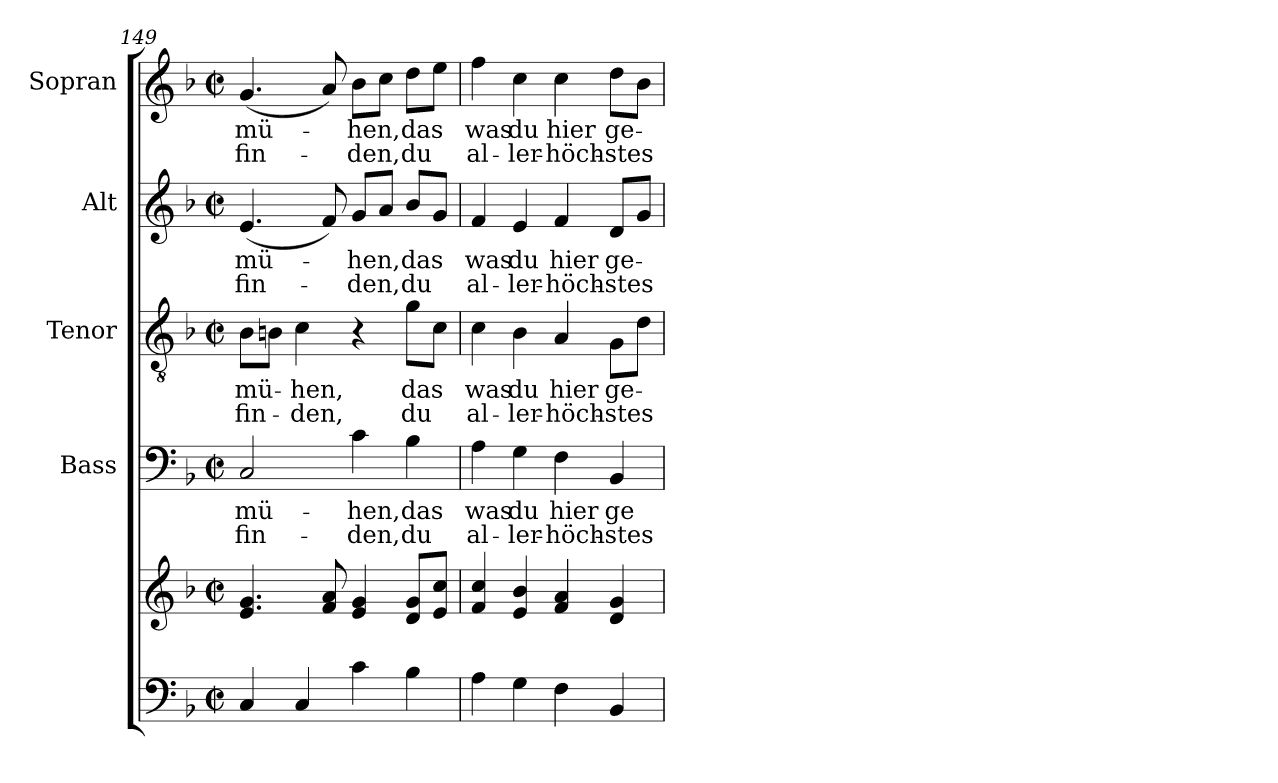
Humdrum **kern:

**kern	**kern	**kern	**text	**text	**kern	**text	**text	**kern	**text	**text	**kern	**text	**text
*part5	*part5	*part4	*part4	*part4	*part3	*part3	*part3	*part2	*part2	*part2	*part1	*part1	*part1
*staff6	*staff5	*staff4	*staff4	*staff4	*staff3	*staff3	*staff3	*staff2	*staff2	*staff2	*staff1	*staff1	*staff1
*	*	*I"Bass	*	*	*I"Tenor	*	*	*I"Alt	*	*	*I"Sopran	*	*
*	*	*I'B.	*	*	*I'T.	*	*	*I'A.	*	*	*I'S.	*	*
*clefF4	*clefG2	*clefF4	*	*	*clefGv2	*	*	*clefG2	*	*	*clefG2	*	*
*k[b-]	*k[b-]	*k[b-]	*	*	*k[b-]	*	*	*k[b-]	*	*	*k[b-]	*	*
*F:	*F:	*F:	*	*	*F:	*	*	*F:	*	*	*F:	*	*
*M2/2	*M2/2	*M2/2	*	*	*M2/2	*	*	*M2/2	*	*	*M2/2	*	*
*met(c|)	*met(c|)	*met(c|)	*	*	*met(c|)	*	*	*met(c|)	*	*	*met(c|)	*	*
=149	=149	=149	=149	=149	=149	=149	=149	=149	=149	=149	=149	=149	=149
!	!	!	!LO:LY:b	!LO:LY:b	!	!LO:LY:b	!LO:LY:b	!	!LO:LY:b	!LO:LY:b	!	!LO:LY:b	!LO:LY:b
4C/	4.e/ 4.g/	2C/	-mü-	fin-	8B-\L	-mü-	fin-	(<4.e/	-mü-	fin-	(<4.g/	-mü-	fin-
.	.	.	.	.	8Bn\J	.	.	.	.	.	.	.	.
!	!	!	!	!	!	!LO:LY:b	!LO:LY:b	!	!	!	!	!	!
4C/	.	.	.	.	4c\	-hen,	-den,	.	.	.	.	.	.
.	8f/ 8a/	.	.	.	.	.	.	8f/)	.	.	8a/)	.	.
!	!	!	!LO:LY:b	!LO:LY:b	!	!	!	!	!LO:LY:b	!LO:LY:b	!	!LO:LY:b	!LO:LY:b
4c\	4e/ 4g/	4c\	-hen,	-den,	4r	.	.	8g/L	-hen,	-den,	8b-\L	-hen,	-den,
.	.	.	.	.	.	.	.	8a/J	.	.	8cc\J	.	.
!	!	!	!LO:LY:b	!LO:LY:b	!	!LO:LY:b	!LO:LY:b	!	!LO:LY:b	!LO:LY:b	!	!LO:LY:b	!LO:LY:b
4B-\	8d/ 8g/L	4B-\	das	du	8g\L	das	du	8b-/L	das	du	8dd\L	das	du
.	8e/ 8cc/J	.	.	.	8c\J	.	.	8g/J	.	.	8ee\J	.	.
=150	=150	=150	=150	=150	=150	=150	=150	=150	=150	=150	=150	=150	=150
!	!	!	!LO:LY:b	!LO:LY:b	!	!LO:LY:b	!LO:LY:b	!	!LO:LY:b	!LO:LY:b	!	!LO:LY:b	!LO:LY:b
4A\	4f/ 4cc/	4A\	was	al-	4c\	was	al-	4f/	was	al-	4ff\	was	al-
!	!	!	!LO:LY:b	!LO:LY:b	!	!LO:LY:b	!LO:LY:b	!	!LO:LY:b	!LO:LY:b	!	!LO:LY:b	!LO:LY:b
4G\	4e/ 4b-/	4G\	du	-ler-	4B-\	du	-ler-	4e/	du	-ler-	4cc\	du	-ler-
!	!	!	!LO:LY:b	!LO:LY:b	!	!LO:LY:b	!LO:LY:b	!	!LO:LY:b	!LO:LY:b	!	!LO:LY:b	!LO:LY:b
4F\	4f/ 4a/	4F\	hier	-höch-	4A/	hier	-höch-	4f/	hier	-höch-	4cc\	hier	-höch-
!	!	!	!LO:LY:b	!LO:LY:b	!	!LO:LY:b	!LO:LY:b	!	!LO:LY:b	!LO:LY:b	!	!LO:LY:b	!LO:LY:b
4BB-/	4d/ 4g/	4BB-/	ge-	-stes	8G\L	ge-	-stes	8d/L	ge-	-stes	8dd\L	ge-	-stes
.	.	.	.	.	8d\J	.	.	8g/J	.	.	8b-\J	.	.
=	=	=	=	=	=	=	=	=	=	=	=	=	=
*-	*-	*-	*-	*-	*-	*-	*-	*-	*-	*-	*-	*-	*-
